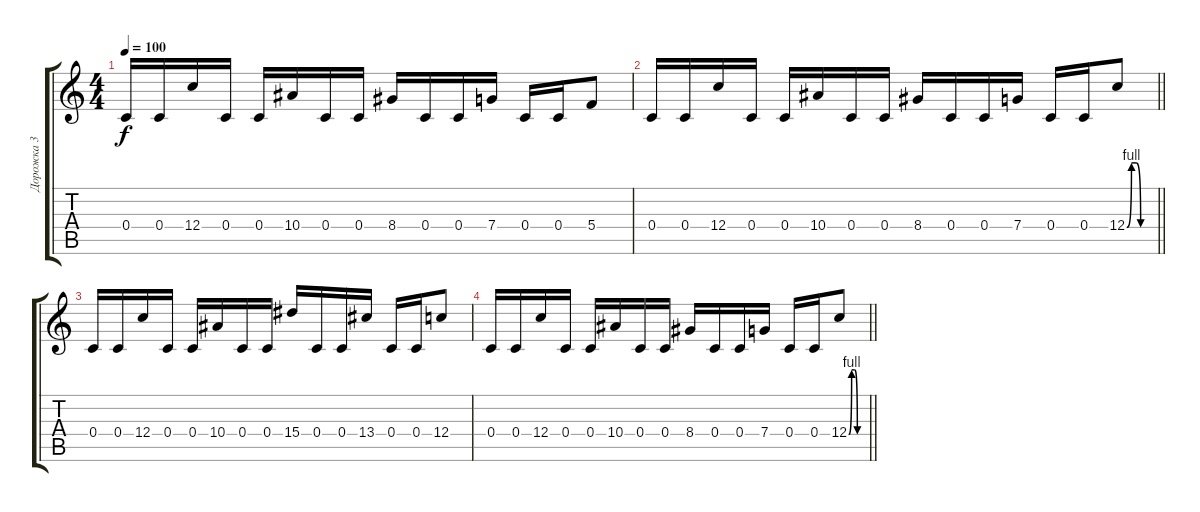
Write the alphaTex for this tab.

\track ("Дорожка 3" "Дорожка 3") {instrument overdrivenguitar}
\staff {score tabs}
\tuning (D4 A3 F3 C3 G2 C2) {hide}
\ts (4 4)
\tempo 100
\clef g2
\ks c
0.4.16{dy f} 0.4.16 12.4.16 0.4.16 0.4.16 10.4.16 0.4.16 0.4.16 8.4.16 0.4.16 0.4.16 7.4.16 0.4.16 0.4.16 5.4.8 |
\barLineRight lightlight
0.4.16 0.4.16 12.4.16 0.4.16 0.4.16 10.4.16 0.4.16 0.4.16 8.4.16 0.4.16 0.4.16 7.4.16 0.4.16 0.4.16 12.4{be (custom 0 0 10 4 20 4 30 0 60 0)}.8 |
0.4.16 0.4.16 12.4.16 0.4.16 0.4.16 10.4.16 0.4.16 0.4.16 15.4.16 0.4.16 0.4.16 13.4.16 0.4.16 0.4.16 12.4.8 |
\barLineRight lightlight
0.4.16 0.4.16 12.4.16 0.4.16 0.4.16 10.4.16 0.4.16 0.4.16 8.4.16 0.4.16 0.4.16 7.4.16 0.4.16 0.4.16 12.4{be (custom 0 0 10 4 20 4 30 0 60 0)}.8
